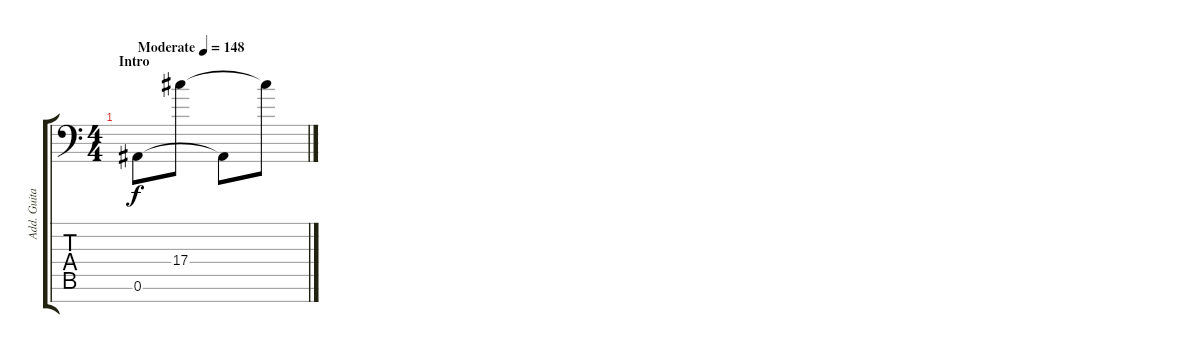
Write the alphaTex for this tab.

\track ("Add. Guitar 1" "Add. Guita") {instrument overdrivenguitar}
\staff {score tabs}
\tuning (Bb3 Gb3 Db3 Ab2 Eb2 Bb1 F1) {hide}
\ts (4 4)
\section ("" "Intro")
\tempo (148 "Moderate")
\clef f4
\ks c
0.6.8{dy f instrument overdrivenguitar} 17.4.8 0.6{t}.8 17.4{t}.8
